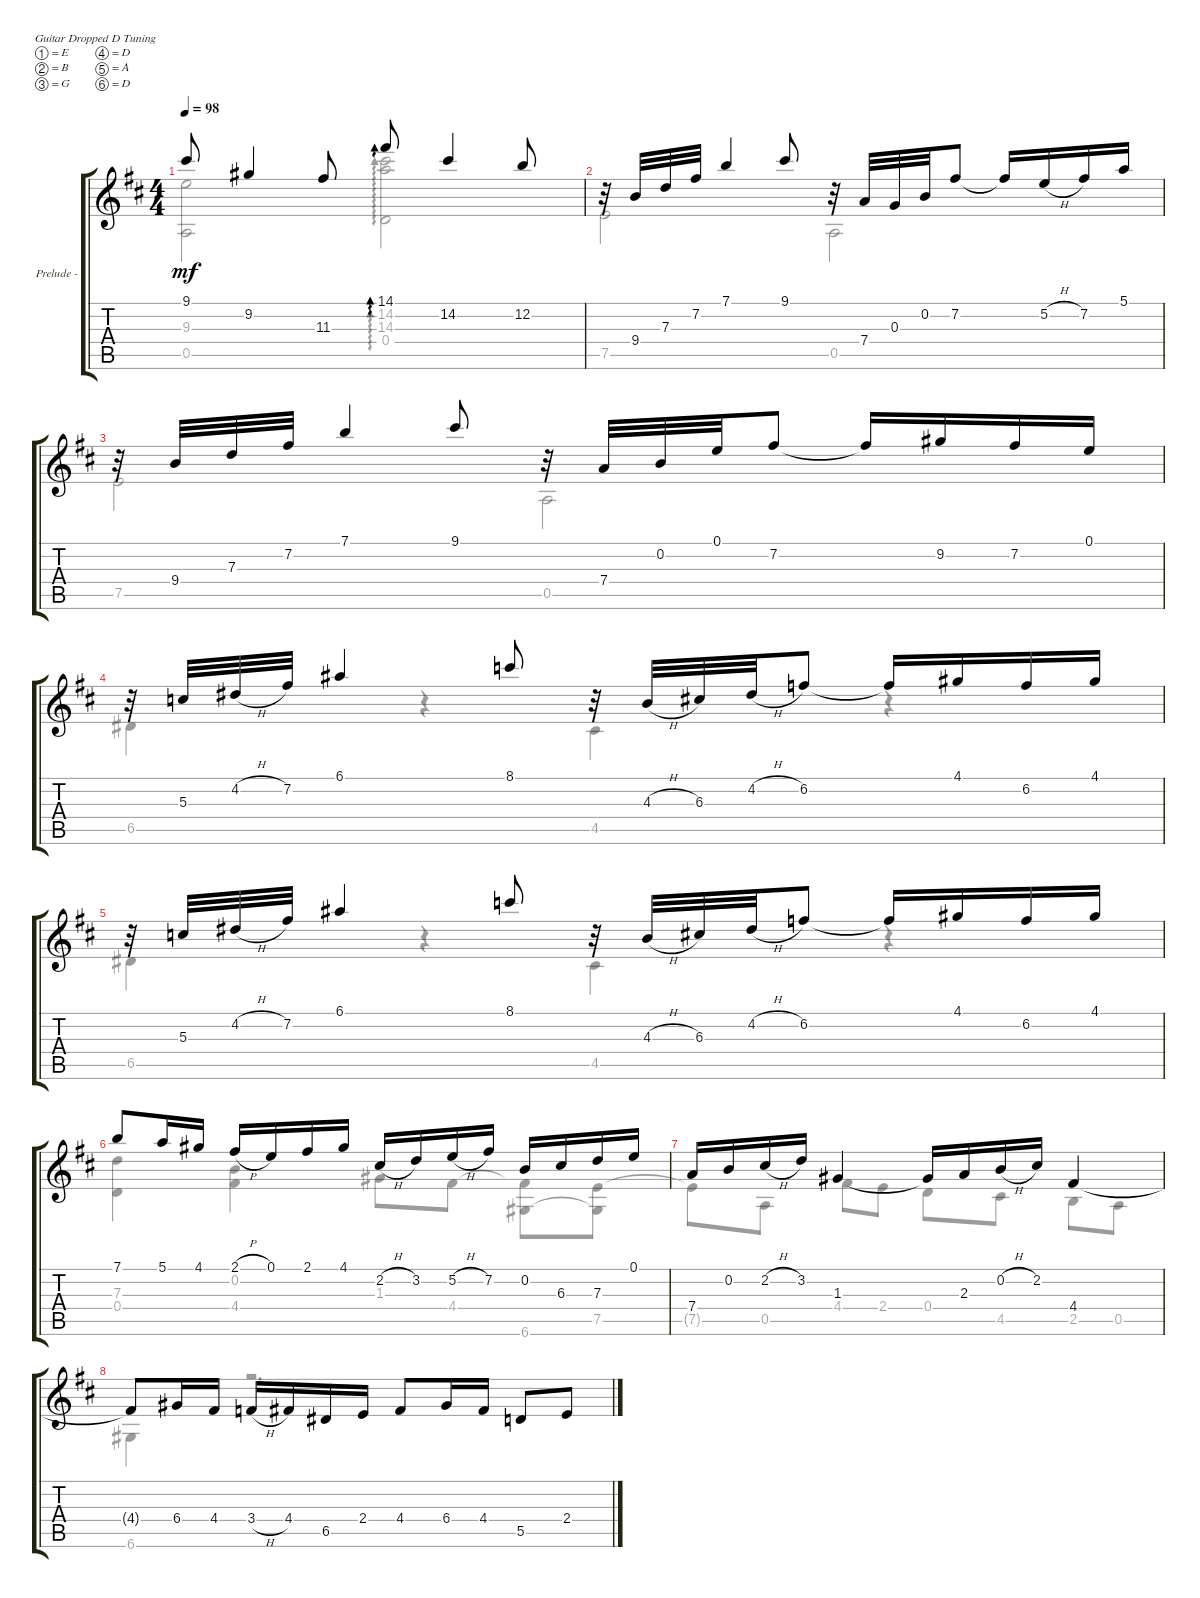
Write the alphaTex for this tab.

\bracketExtendMode groupsimilarinstruments
\firstSystemTrackNameOrientation horizontal
\otherSystemsTrackNameOrientation horizontal
\track ("Prelude - Claude Debussy" "Prelude - ") {instrument acousticguitarnylon}
\staff {score tabs}
\tuning (E4 B3 G3 D3 A2 D2)
\voice
\ts (4 4)
\tempo 98
\clef g2
\ks d
9.1.8{dy mf} 9.2.4 11.3.8 14.1.8{ad 0} 14.2.4 12.2.8 |
r.32 9.4.32 7.3.32 7.2.32 7.1.4 9.1.8 r.32 7.4.32 0.3.32 0.2.32 7.2.8 7.2{t}.16 5.2{h}.16 7.2.16 5.1.16 |
r.32 9.4.32 7.3.32 7.2.32 7.1.4 9.1.8 r.32 7.4.32 0.2.32 0.1.32 7.2.8 7.2{t}.16 9.2.16 7.2.16 0.1.16 |
r.32 5.3.32 4.2{h}.32 7.2.32 6.1.4 8.1.8 r.32 4.3{h}.32 6.3.32 4.2{h}.32 6.2.8 6.2{t}.16 4.1.16 6.2.16 4.1.16 |
r.32 5.3.32 4.2{h}.32 7.2.32 6.1.4 8.1.8 r.32 4.3{h}.32 6.3.32 4.2{h}.32 6.2.8 6.2{t}.16 4.1.16 6.2.16 4.1.16 |
7.1.8 5.1.16 4.1.16 2.1{h}.16 0.1.16 2.1.16 4.1.16 2.2{h}.16 3.2.16 5.2{h}.16 7.2.16 0.2.16 6.3.16 7.3.16 0.1.16 |
7.4.16 0.2.16 2.2{h}.16 3.2.16 1.3.4 1.3{t}.16 2.3.16 0.2{h}.16 2.2.16 4.4.4 |
4.4{t}.8 6.4.16 4.4.16 3.4{h}.16 4.4.16 6.5.16 2.4.16 4.4.8 6.4.16 4.4.16 5.5.8 2.4.8
\voice
\clef g2
\ottava regular
\simile none
\ks d
(9.3 0.5).2{dy mf} (14.2 14.3 0.4).2{ad 0} |
7.5.2 0.5.2 |
7.5.2 0.5.2 |
6.5.4 r.4 4.5.4 r.4 |
6.5.4 r.4 4.5.4 r.4 |
(7.3 0.4).4 (0.2 4.4).4 1.3.8 4.4.8 (4.4{t} 6.6).8 (7.5 6.6{t}).8 |
7.5{t}.8 0.5.8 4.4.8 2.4.8 0.4.8 4.5.8 2.5.8 0.5.8 |
6.6.4 r.2{d}
